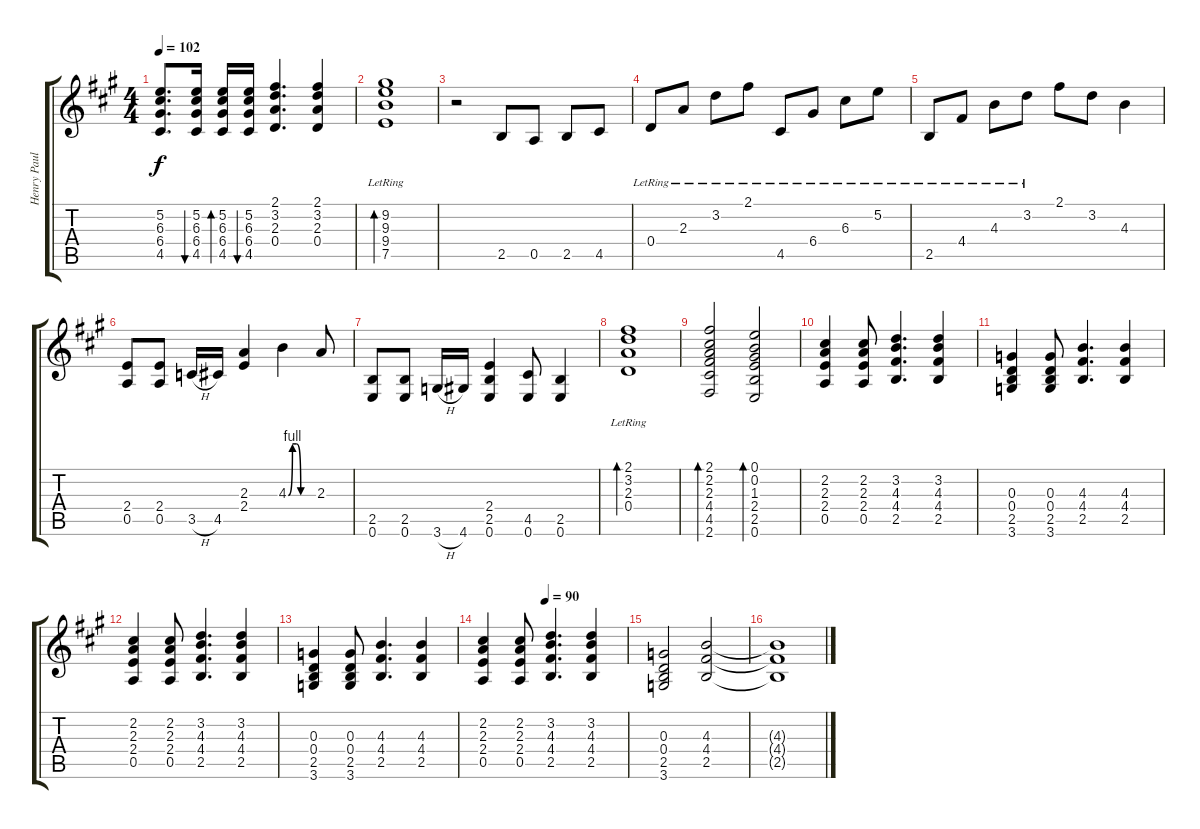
\track ("Henry Paul Guitar" "Henry Paul") {instrument electricguitarclean}
\staff {score tabs}
\tuning (E4 B3 G3 D3 A2 E2) {hide}
\ts (4 4)
\tempo 102
\clef g2
\ks a
(5.2 6.3 6.4 4.5).8{d dy f} (5.2 6.3 6.4 4.5).16{bu 60} (5.2 6.3 6.4 4.5).16{bd 60} (5.2 6.3 6.4 4.5).16{bu 60} (2.1 3.2 2.3 0.4).4{d} (2.1 3.2 2.3 0.4).4 |
(9.2 9.3{lr} 9.4{lr} 7.5{lr}).1{bd 240} |
r.2 2.5.8 0.5.8 2.5.8 4.5.8 |
0.4{lr}.8 2.3{lr}.8 3.2{lr}.8 2.1{lr}.8 4.5{lr}.8 6.4{lr}.8 6.3{lr}.8 5.2{lr}.8 |
2.5{lr}.8 4.4{lr}.8 4.3{lr}.8 3.2{lr}.8 2.1.8 3.2.8 4.3.4 |
(2.4 0.5).8 (2.4 0.5).8 3.5{h}.16 4.5.16 (2.3 2.4).4 4.3{be (custom 0 0 10 4 20 4 30 0 60 0)}.4 2.3.8 |
(2.5 0.6).8 (2.5 0.6).8 3.6{h}.16 4.6.16 (2.4 2.5 0.6).4 (4.5 0.6).8 (2.5 0.6).4 |
(2.1{lr} 3.2{lr} 2.3{lr} 0.4{lr}).1{bd 240} |
(2.1 2.2 2.3 4.4 4.5 2.6).2{bd 240} (0.1 0.2 1.3 2.4 2.5 0.6).2{bd 240} |
(2.2 2.3 2.4 0.5).4 (2.2 2.3 2.4 0.5).8 (3.2 4.3 4.4 2.5).4{d} (3.2 4.3 4.4 2.5).4 |
(0.3 0.4 2.5 3.6).4 (0.3 0.4 2.5 3.6).8 (4.3 4.4 2.5).4{d} (4.3 4.4 2.5).4 |
(2.2 2.3 2.4 0.5).4 (2.2 2.3 2.4 0.5).8 (3.2 4.3 4.4 2.5).4{d} (3.2 4.3 4.4 2.5).4 |
(0.3 0.4 2.5 3.6).4 (0.3 0.4 2.5 3.6).8 (4.3 4.4 2.5).4{d} (4.3 4.4 2.5).4 |
\tempo (90 0.4375)
(2.2 2.3 2.4 0.5).4 (2.2 2.3 2.4 0.5).8 (3.2 4.3 4.4 2.5).4{d} (3.2 4.3 4.4 2.5).4 |
(0.3 0.4 2.5 3.6).2 (4.3 4.4 2.5).2 |
(4.3{t} 4.4{t} 2.5{t}).1
